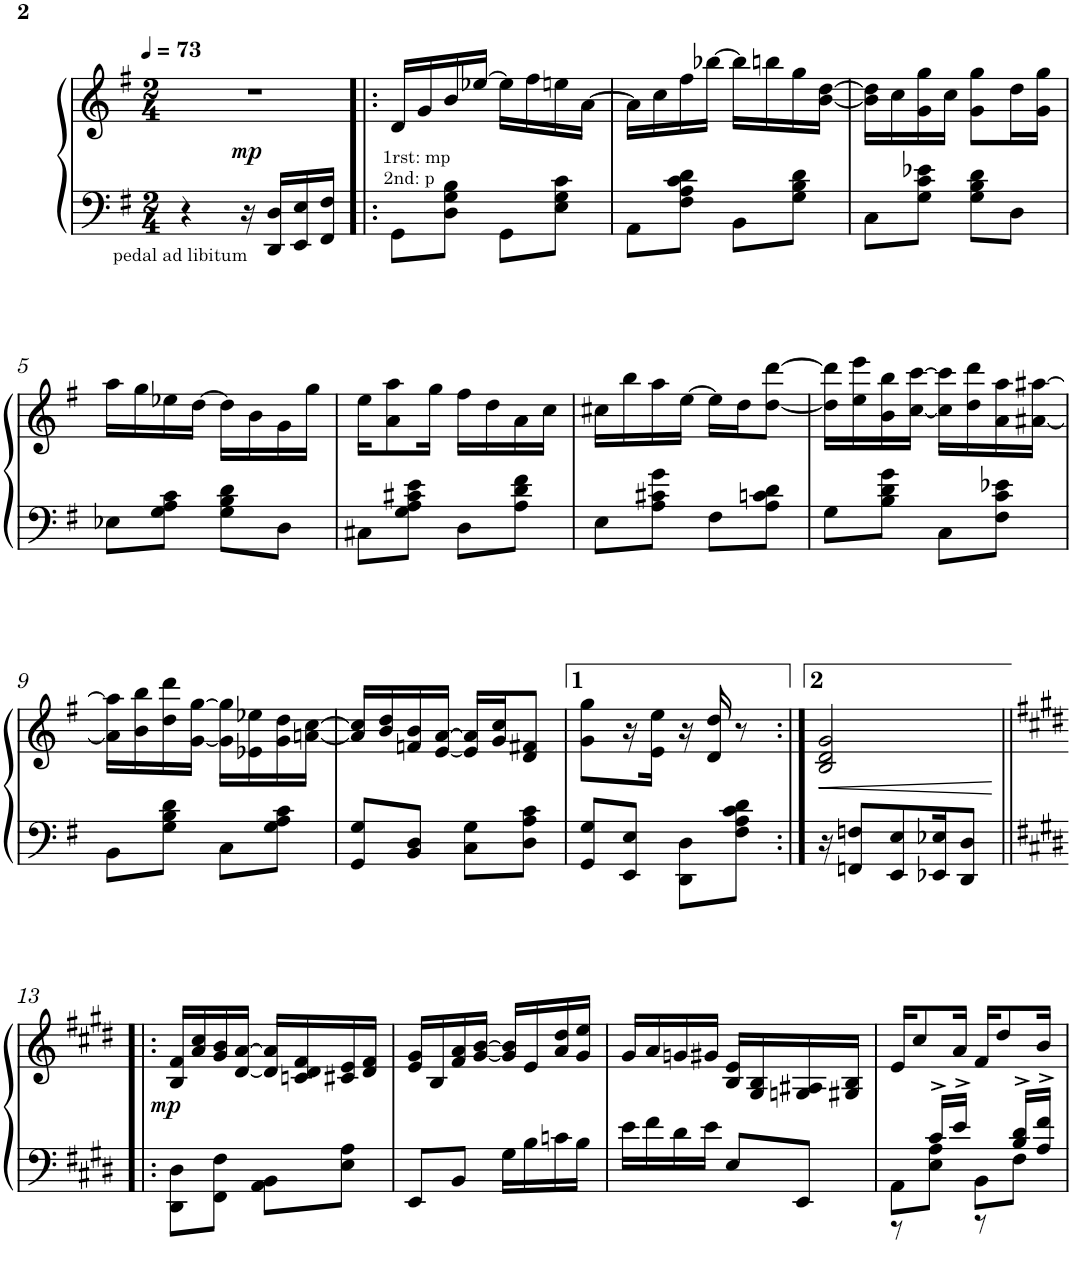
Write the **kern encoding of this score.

**kern	**kern	**dynam
*part1	*part1	*part1
*staff2	*staff1	*staff1/2
*I"Piano	*	*
*I'Pno.	*	*
*clefF4	*clefG2	*
*k[f#]	*k[f#]	*
*G:	*G:	*
*M2/4	*M2/4	*
*MM73	*MM73	*
=1	=1	=1
4r	2r	.
!	!	!LO:DY:a=2
16r	.	mp
!LO:TX:b:t=pedal ad libitum	!	!
16DD/ 16D/LL	.	.
16EE/ 16E/	.	.
16FF#/ 16F#/JJ	.	.
=2!|:	=2!|:	=2!|:
!LO:TX:a:t=1rst&colon; mp	!	!
!LO:TX:a:t=2nd&colon; p	!	!
8GG\L	16d/LL	.
.	16g/	.
8D\ 8G\ 8B\J	16b/	.
.	[16ee-X/JJ	.
8GG\L	16ee-\LL]	.
.	16ff#\	.
8E\ 8G\ 8c\J	16een\	.
.	[16a\JJ	.
=3	=3	=3
8AA\L	16a\LL]	.
.	16cc\	.
8F#\ 8A\ 8c\ 8d\J	16ff#\	.
.	[16bb-X\JJ	.
8BB\L	16bb-\LL]	.
.	16bbn\	.
8G\ 8B\ 8d\J	16gg\	.
.	[16b\ [16dd\JJ	.
=4	=4	=4
8C\L	16b\] 16dd\]LL	.
.	16cc\	.
8G\ 8c\ 8e-X\J	16g\ 16gg\	.
.	16cc\JJ	.
8G\ 8B\ 8d\L	8g\ 8gg\L	.
8D\J	16dd\L	.
.	16g\ 16gg\JJ	.
!!LO:LB:g=z
=5	=5	=5
8E-X\L	16aa\LL	.
.	16gg\	.
8G\ 8A\ 8c\J	16ee-X\	.
.	[16dd\JJ	.
8G\ 8B\ 8d\L	16dd\LL]	.
.	16b\	.
8D\J	16g\	.
.	16gg\JJ	.
=6	=6	=6
8C#X\L	16ee\KL	.
.	8a\ 8aa\	.
8G\ 8A\ 8c#X\ 8e\J	.	.
.	16gg\Jk	.
8D\L	16ff#\LL	.
.	16dd\	.
8A\ 8d\ 8f#\J	16a\	.
.	16cc\JJ	.
=7	=7	=7
8E\L	16cc#X\LL	.
.	16bb\	.
8A\ 8c#X\ 8g\J	16aa\	.
.	[16ee\JJ	.
8F#\L	16ee\LL]	.
.	16dd\J	.
8A\ 8cn\ 8d\J	[8dd\ [8ddd\J	.
=8	=8	=8
8G\L	16dd\] 16ddd\]LL	.
.	16ee\ 16eee\	.
8B\ 8d\ 8g\J	16b\ 16bb\	.
.	[16cc\ [16ccc\JJ	.
8C\L	16cc\] 16ccc\]LL	.
.	16dd\ 16ddd\	.
8F#\ 8c\ 8e-X\J	16a\ 16aa\	.
.	[16a#X\ [16aa#X\JJ	.
!!LO:LB:g=z
=9	=9	=9
8BB\L	16a#\] 16aa#\]LL	.
.	16b\ 16bb\	.
8G\ 8B\ 8d\J	16dd\ 16ddd\	.
.	[16g\ [16gg\JJ	.
8C\L	16g\] 16gg\]LL	.
.	16e-X\ 16ee-X\	.
8G\ 8A\ 8c\J	16g\ 16dd\	.
.	[16an\ [16cc\JJ	.
=10	=10	=10
8GG/ 8G/L	16a/] 16cc/]LL	.
.	16b/ 16dd/	.
8BB/ 8D/J	16fn/ 16b/	.
.	[16e/ [16a/JJ	.
8C\ 8G\L	16e/] 16a/]LL	.
.	16g/ 16cc/J	.
8D\ 8A\ 8c\J	8d/ 8f#X/J	.
=11	=11	=11
8GG/ 8G/L	8g\ 8gg\L	.
8EE/ 8E/J	16r	.
.	16e\ 16ee\JJ	.
8DD\ 8D\L	16r	.
.	16d/ 16dd/	.
8F#\ 8A\ 8c\ 8d\J	8r	.
=12:|!	=12:|!	=12:|!
!	!	!LO:HP:b
16r	2B/ 2d/ 2g/	<
8FFn/ 8Fn/L	.	.
8EE/ 8E/	.	.
16EE-X/ 16E-X/K	.	.
8DD/ 8D/J	.	.
.	.	[
!!LO:LB:g=z
=13!|:	=13!|:	=13!|:
*k[f#c#g#d#]	*k[f#c#g#d#]	*
*E:	*E:	*
!	!	!LO:DY:b
8DD#\ 8D#\L	16B/ 16f#/LL	mp
.	16a/ 16cc#/	.
8FF#\ 8F#\J	16g#/ 16b/	.
.	[16d#/ [16a/JJ	.
8AA\ 8BB\L	16d#/] 16a/]LL	.
.	16cn/ 16d#/ 16f#/	.
8E\ 8A\J	16c#X/ 16e/	.
.	16d#/ 16f#/JJ	.
=14	=14	=14
8EE/L	16e/ 16g#/LL	.
.	16B/	.
8BB/J	16f#/ 16a/	.
.	[16g#/ [16b/JJ	.
16G#\LL	16g#/] 16b/]LL	.
16B\	16e/	.
16cn\	16a/ 16dd#/	.
16B\JJ	16g#/ 16ee/JJ	.
=15	=15	=15
16e\LL	16g#/LL	.
16f#\	16a/	.
16d#\	16gn/	.
16e\JJ	16g#X/JJ	.
8E/L	16B/ 16e/LL	.
.	16G#/ 16B/	.
8EE/J	16Gn/ 16A#X/	.
.	16G#X/ 16B/JJ	.
=16	=16	=16
*^	*	*
8AA\L	8r	16e/KL	.
.	.	8cc#/	.
8E\ 8A\J	16c#^/LL	.	.
.	16e^/JJ	16a/Jk	.
8BB\L	8r	16f#/KL	.
.	.	8dd#/	.
8F#\J	16B/^ 16d#/^LL	.	.
.	16A/^ 16f#/^JJ	16b/Jk	.
*v	*v	*	*
=	=	=
*-	*-	*-
